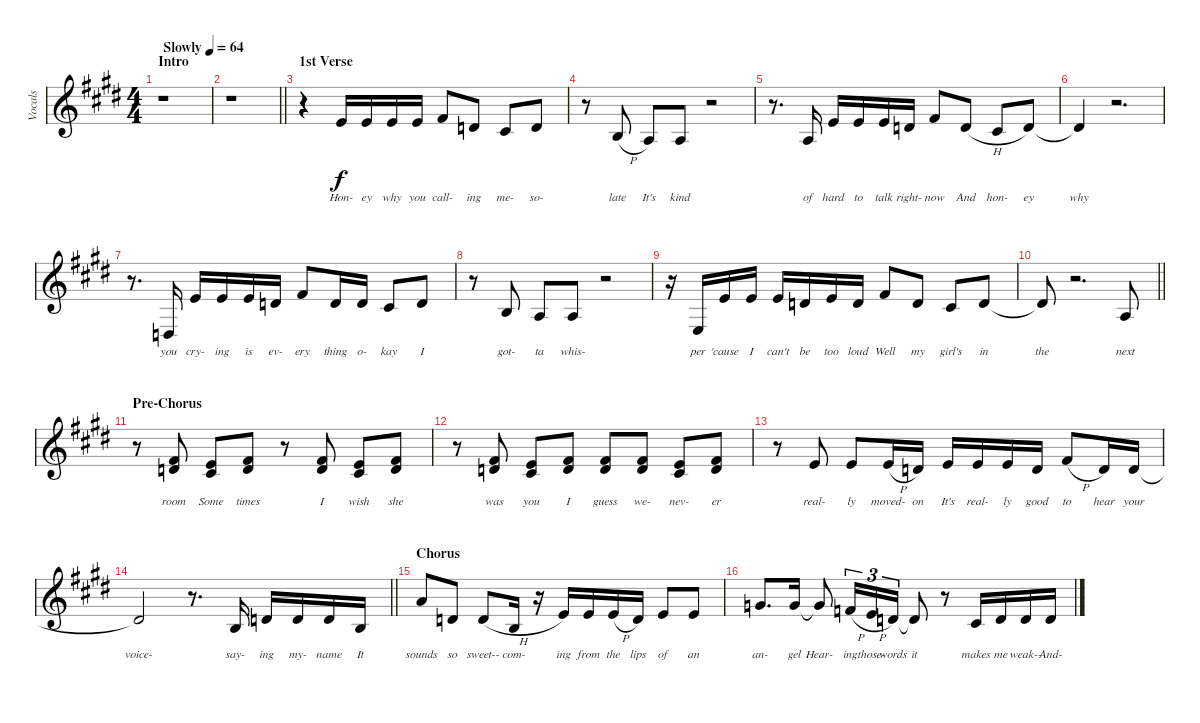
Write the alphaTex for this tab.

\track ("Vocals" "Vocals") {instrument synthvoice}
\staff {score}
\tuning (D4 A3 F3 C3 G2 D2) {hide}
\ts (4 4)
\section ("" "Intro")
\tempo (64 "Slowly")
\clef g2
\ks e
r.1{dy f instrument synthvoice} |
\barLineRight lightlight
r.1 |
\section ("" "1st Verse")
r.4 2.1.16{lyrics (0 "Hon-") lyrics (1 "") lyrics (2 "") lyrics (3 "") lyrics (4 "")} 2.1.16{lyrics (0 "ey") lyrics (1 "") lyrics (2 "") lyrics (3 "") lyrics (4 "")} 2.1.16{lyrics (0 "why") lyrics (1 "") lyrics (2 "") lyrics (3 "") lyrics (4 "")} 2.1.16{lyrics (0 "you") lyrics (1 "") lyrics (2 "") lyrics (3 "") lyrics (4 "")} 4.1.8{lyrics (0 "call-") lyrics (1 "") lyrics (2 "") lyrics (3 "") lyrics (4 "")} 0.1.8{lyrics (0 "ing") lyrics (1 "") lyrics (2 "") lyrics (3 "") lyrics (4 "")} 8.3.8{lyrics (0 "me-") lyrics (1 "") lyrics (2 "") lyrics (3 "") lyrics (4 "")} 0.1.8{lyrics (0 "so-") lyrics (1 "") lyrics (2 "") lyrics (3 "") lyrics (4 "")} |
r.8 2.2{h}.8{lyrics (0 "late") lyrics (1 "") lyrics (2 "") lyrics (3 "") lyrics (4 "")} 0.2.8{lyrics (0 "It's") lyrics (1 "") lyrics (2 "") lyrics (3 "") lyrics (4 "")} 0.2.8{lyrics (0 "kind") lyrics (1 "") lyrics (2 "") lyrics (3 "") lyrics (4 "")} r.2 |
r.8{d} 0.2.16{lyrics (0 "of") lyrics (1 "") lyrics (2 "") lyrics (3 "") lyrics (4 "")} 2.1.16{lyrics (0 "hard") lyrics (1 "") lyrics (2 "") lyrics (3 "") lyrics (4 "")} 2.1.16{lyrics (0 "to") lyrics (1 "") lyrics (2 "") lyrics (3 "") lyrics (4 "")} 2.1.16{lyrics (0 "talk") lyrics (1 "") lyrics (2 "") lyrics (3 "") lyrics (4 "")} 0.1.16{lyrics (0 "right-") lyrics (1 "") lyrics (2 "") lyrics (3 "") lyrics (4 "")} 4.1.8{lyrics (0 "now") lyrics (1 "") lyrics (2 "") lyrics (3 "") lyrics (4 "")} 0.1{h}.8{lyrics (0 "And") lyrics (1 "") lyrics (2 "") lyrics (3 "") lyrics (4 "")} 4.2.8{lyrics (0 "hon-") lyrics (1 "") lyrics (2 "") lyrics (3 "") lyrics (4 "")} 0.1.8{lyrics (0 "ey") lyrics (1 "") lyrics (2 "") lyrics (3 "") lyrics (4 "")} |
0.1{t}.4{lyrics (0 "why") lyrics (1 "") lyrics (2 "") lyrics (3 "") lyrics (4 "")} r.2{d} |
r.8{d} 2.4.16{lyrics (0 "you") lyrics (1 "") lyrics (2 "") lyrics (3 "") lyrics (4 "")} 2.1.16{lyrics (0 "cry-") lyrics (1 "") lyrics (2 "") lyrics (3 "") lyrics (4 "")} 2.1.16{lyrics (0 "ing") lyrics (1 "") lyrics (2 "") lyrics (3 "") lyrics (4 "")} 2.1.16{lyrics (0 "is") lyrics (1 "") lyrics (2 "") lyrics (3 "") lyrics (4 "")} 0.1.16{lyrics (0 "ev-") lyrics (1 "") lyrics (2 "") lyrics (3 "") lyrics (4 "")} 4.1.8{lyrics (0 "ery") lyrics (1 "") lyrics (2 "") lyrics (3 "") lyrics (4 "")} 0.1.16{lyrics (0 "thing") lyrics (1 "") lyrics (2 "") lyrics (3 "") lyrics (4 "")} 0.1.16{lyrics (0 "o-") lyrics (1 "") lyrics (2 "") lyrics (3 "") lyrics (4 "")} 4.2.8{lyrics (0 "kay") lyrics (1 "") lyrics (2 "") lyrics (3 "") lyrics (4 "")} 0.1.8{lyrics (0 "I") lyrics (1 "") lyrics (2 "") lyrics (3 "") lyrics (4 "")} |
r.8 2.2.8{lyrics (0 "got-") lyrics (1 "") lyrics (2 "") lyrics (3 "") lyrics (4 "")} 0.2.8{lyrics (0 "ta") lyrics (1 "") lyrics (2 "") lyrics (3 "") lyrics (4 "")} 0.2.8{lyrics (0 "whis-") lyrics (1 "") lyrics (2 "") lyrics (3 "") lyrics (4 "")} r.2 |
r.16 4.4.16{lyrics (0 "per") lyrics (1 "") lyrics (2 "") lyrics (3 "") lyrics (4 "")} 2.1.16{lyrics (0 "'cause") lyrics (1 "") lyrics (2 "") lyrics (3 "") lyrics (4 "")} 2.1.16{lyrics (0 "I") lyrics (1 "") lyrics (2 "") lyrics (3 "") lyrics (4 "")} 2.1.16{lyrics (0 "can't") lyrics (1 "") lyrics (2 "") lyrics (3 "") lyrics (4 "")} 0.1.16{lyrics (0 "be") lyrics (1 "") lyrics (2 "") lyrics (3 "") lyrics (4 "")} 2.1.16{lyrics (0 "too") lyrics (1 "") lyrics (2 "") lyrics (3 "") lyrics (4 "")} 0.1.16{lyrics (0 "loud") lyrics (1 "") lyrics (2 "") lyrics (3 "") lyrics (4 "")} 4.1.8{lyrics (0 "Well") lyrics (1 "") lyrics (2 "") lyrics (3 "") lyrics (4 "")} 0.1.8{lyrics (0 "my") lyrics (1 "") lyrics (2 "") lyrics (3 "") lyrics (4 "")} 4.2.8{lyrics (0 "girl's") lyrics (1 "") lyrics (2 "") lyrics (3 "") lyrics (4 "")} 0.1.8{lyrics (0 "in") lyrics (1 "") lyrics (2 "") lyrics (3 "") lyrics (4 "")} |
\barLineRight lightlight
0.1{t}.8{lyrics (0 "the") lyrics (1 "") lyrics (2 "") lyrics (3 "") lyrics (4 "")} r.2{d} 0.2.8{lyrics (0 "next") lyrics (1 "") lyrics (2 "") lyrics (3 "") lyrics (4 "")} |
\section ("" "Pre-Chorus")
r.8 (0.1 9.2).8{lyrics (0 "room") lyrics (1 "") lyrics (2 "") lyrics (3 "") lyrics (4 "")} (2.1 4.2).8{lyrics (0 "Some") lyrics (1 "") lyrics (2 "") lyrics (3 "") lyrics (4 "")} (0.1 9.2).8{lyrics (0 "times") lyrics (1 "") lyrics (2 "") lyrics (3 "") lyrics (4 "")} r.8 (0.1 9.2).8{lyrics (0 "I") lyrics (1 "") lyrics (2 "") lyrics (3 "") lyrics (4 "")} (2.1 4.2).8{lyrics (0 "wish") lyrics (1 "") lyrics (2 "") lyrics (3 "") lyrics (4 "")} (0.1 9.2).8{lyrics (0 "she") lyrics (1 "") lyrics (2 "") lyrics (3 "") lyrics (4 "")} |
r.8 (0.1 9.2).8{lyrics (0 "was") lyrics (1 "") lyrics (2 "") lyrics (3 "") lyrics (4 "")} (2.1 4.2).8{lyrics (0 "you") lyrics (1 "") lyrics (2 "") lyrics (3 "") lyrics (4 "")} (0.1 9.2).8{lyrics (0 "I") lyrics (1 "") lyrics (2 "") lyrics (3 "") lyrics (4 "")} (0.1 9.2).8{lyrics (0 "guess") lyrics (1 "") lyrics (2 "") lyrics (3 "") lyrics (4 "")} (0.1 9.2).8{lyrics (0 "we-") lyrics (1 "") lyrics (2 "") lyrics (3 "") lyrics (4 "")} (2.1 4.2).8{lyrics (0 "nev-") lyrics (1 "") lyrics (2 "") lyrics (3 "") lyrics (4 "")} (0.1 9.2).8{lyrics (0 "er") lyrics (1 "") lyrics (2 "") lyrics (3 "") lyrics (4 "")} |
r.8 2.1.8{lyrics (0 "real-") lyrics (1 "") lyrics (2 "") lyrics (3 "") lyrics (4 "")} 2.1.8{lyrics (0 "ly") lyrics (1 "") lyrics (2 "") lyrics (3 "") lyrics (4 "")} 2.1{h}.16{lyrics (0 "moved-") lyrics (1 "") lyrics (2 "") lyrics (3 "") lyrics (4 "")} 0.1.16{lyrics (0 "on") lyrics (1 "") lyrics (2 "") lyrics (3 "") lyrics (4 "")} 2.1.16{lyrics (0 "It's") lyrics (1 "") lyrics (2 "") lyrics (3 "") lyrics (4 "")} 2.1.16{lyrics (0 "real-") lyrics (1 "") lyrics (2 "") lyrics (3 "") lyrics (4 "")} 2.1.16{lyrics (0 "ly") lyrics (1 "") lyrics (2 "") lyrics (3 "") lyrics (4 "")} 0.1.16{lyrics (0 "good") lyrics (1 "") lyrics (2 "") lyrics (3 "") lyrics (4 "")} 4.1{h}.8{lyrics (0 "to") lyrics (1 "") lyrics (2 "") lyrics (3 "") lyrics (4 "")} 0.1.16{lyrics (0 "hear") lyrics (1 "") lyrics (2 "") lyrics (3 "") lyrics (4 "")} 0.1.16{lyrics (0 "your") lyrics (1 "") lyrics (2 "") lyrics (3 "") lyrics (4 "")} |
\barLineRight lightlight
0.1{t}.2{lyrics (0 "voice-") lyrics (1 "") lyrics (2 "") lyrics (3 "") lyrics (4 "")} r.8{d} 2.2.16{lyrics (0 "say-") lyrics (1 "") lyrics (2 "") lyrics (3 "") lyrics (4 "")} 0.1.16{lyrics (0 "ing") lyrics (1 "") lyrics (2 "") lyrics (3 "") lyrics (4 "")} 0.1.16{lyrics (0 "my-") lyrics (1 "") lyrics (2 "") lyrics (3 "") lyrics (4 "")} 0.1.16{lyrics (0 "name") lyrics (1 "") lyrics (2 "") lyrics (3 "") lyrics (4 "")} 2.2.16{lyrics (0 "It") lyrics (1 "") lyrics (2 "") lyrics (3 "") lyrics (4 "")} |
\section ("" "Chorus")
7.1.8{lyrics (0 "sounds") lyrics (1 "") lyrics (2 "") lyrics (3 "") lyrics (4 "")} 0.1.8{lyrics (0 "so") lyrics (1 "") lyrics (2 "") lyrics (3 "") lyrics (4 "")} 0.1{h}.8{lyrics (0 "sweet--") lyrics (1 "") lyrics (2 "") lyrics (3 "") lyrics (4 "")} 2.2.16{lyrics (0 "com-") lyrics (1 "") lyrics (2 "") lyrics (3 "") lyrics (4 "")} r.16 2.1.16{lyrics (0 "ing") lyrics (1 "") lyrics (2 "") lyrics (3 "") lyrics (4 "")} 2.1.16{lyrics (0 "from") lyrics (1 "") lyrics (2 "") lyrics (3 "") lyrics (4 "")} 2.1{h}.16{lyrics (0 "the") lyrics (1 "") lyrics (2 "") lyrics (3 "") lyrics (4 "")} 0.1.16{lyrics (0 "lips") lyrics (1 "") lyrics (2 "") lyrics (3 "") lyrics (4 "")} 2.1.8{lyrics (0 "of") lyrics (1 "") lyrics (2 "") lyrics (3 "") lyrics (4 "")} 2.1.8{lyrics (0 "an") lyrics (1 "") lyrics (2 "") lyrics (3 "") lyrics (4 "")} |
5.1.8{d lyrics (0 "an-") lyrics (1 "") lyrics (2 "") lyrics (3 "") lyrics (4 "")} 5.1.16{lyrics (0 "gel") lyrics (1 "") lyrics (2 "") lyrics (3 "") lyrics (4 "")} 5.1{t}.8{lyrics (0 "Hear-") lyrics (1 "") lyrics (2 "") lyrics (3 "") lyrics (4 "")} 3.1{h}.16{tu (3 2) lyrics (0 "ing") lyrics (1 "") lyrics (2 "") lyrics (3 "") lyrics (4 "")} 2.1{h}.16{tu (3 2) lyrics (0 "those-") lyrics (1 "") lyrics (2 "") lyrics (3 "") lyrics (4 "")} 0.1.16{tu (3 2) lyrics (0 "words") lyrics (1 "") lyrics (2 "") lyrics (3 "") lyrics (4 "")} 0.1{t}.8{lyrics (0 "it") lyrics (1 "") lyrics (2 "") lyrics (3 "") lyrics (4 "")} r.8 4.2.16{lyrics (0 "makes") lyrics (1 "") lyrics (2 "") lyrics (3 "") lyrics (4 "")} 0.1.16{lyrics (0 "me") lyrics (1 "") lyrics (2 "") lyrics (3 "") lyrics (4 "")} 0.1.16{lyrics (0 "weak--") lyrics (1 "") lyrics (2 "") lyrics (3 "") lyrics (4 "")} 0.1.16{lyrics (0 "And-") lyrics (1 "") lyrics (2 "") lyrics (3 "") lyrics (4 "")}
